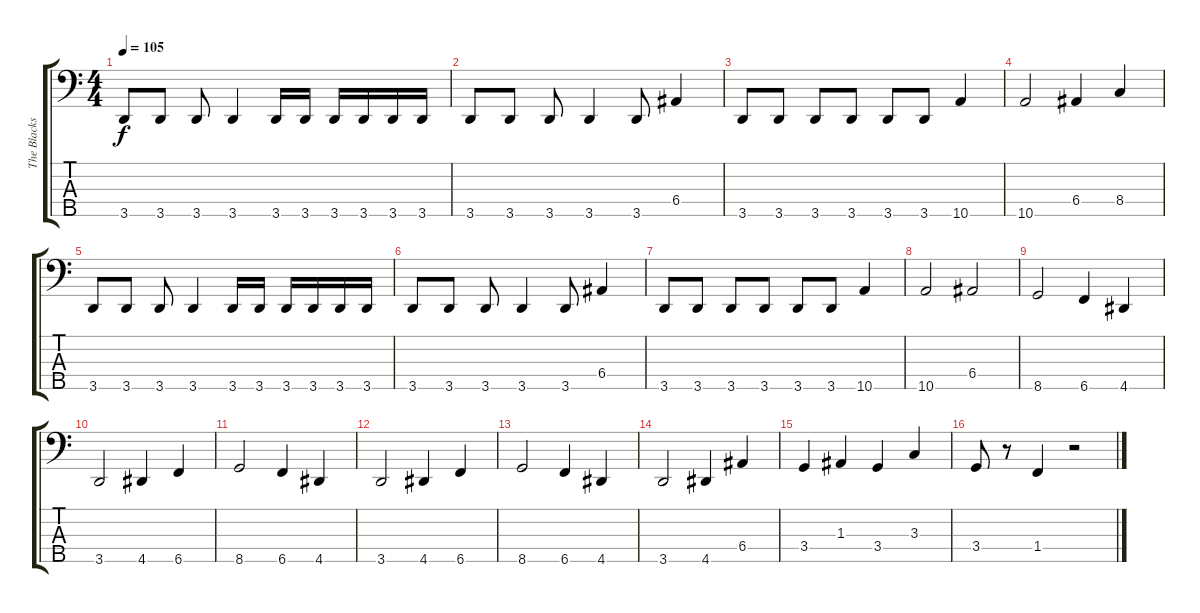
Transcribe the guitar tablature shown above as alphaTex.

\track ("The Blacksmith" "The Blacks") {instrument electricbasspick}
\staff {score tabs}
\tuning (G2 D2 A1 E1 B0) {hide}
\ts (4 4)
\tempo 105
\clef f4
\ks c
3.5.8{dy f} 3.5.8 3.5.8 3.5.4 3.5.16 3.5.16 3.5.16 3.5.16 3.5.16 3.5.16 |
3.5.8 3.5.8 3.5.8 3.5.4 3.5.8 6.4.4 |
3.5.8 3.5.8 3.5.8 3.5.8 3.5.8 3.5.8 10.5.4 |
10.5.2 6.4.4 8.4.4 |
3.5.8 3.5.8 3.5.8 3.5.4 3.5.16 3.5.16 3.5.16 3.5.16 3.5.16 3.5.16 |
3.5.8 3.5.8 3.5.8 3.5.4 3.5.8 6.4.4 |
3.5.8 3.5.8 3.5.8 3.5.8 3.5.8 3.5.8 10.5.4 |
10.5.2 6.4.2 |
8.5.2 6.5.4 4.5.4 |
3.5.2 4.5.4 6.5.4 |
8.5.2 6.5.4 4.5.4 |
3.5.2 4.5.4 6.5.4 |
8.5.2 6.5.4 4.5.4 |
3.5.2 4.5.4 6.4.4 |
3.4.4 1.3.4 3.4.4 3.3.4 |
3.4.8 r.8 1.4.4 r.2
